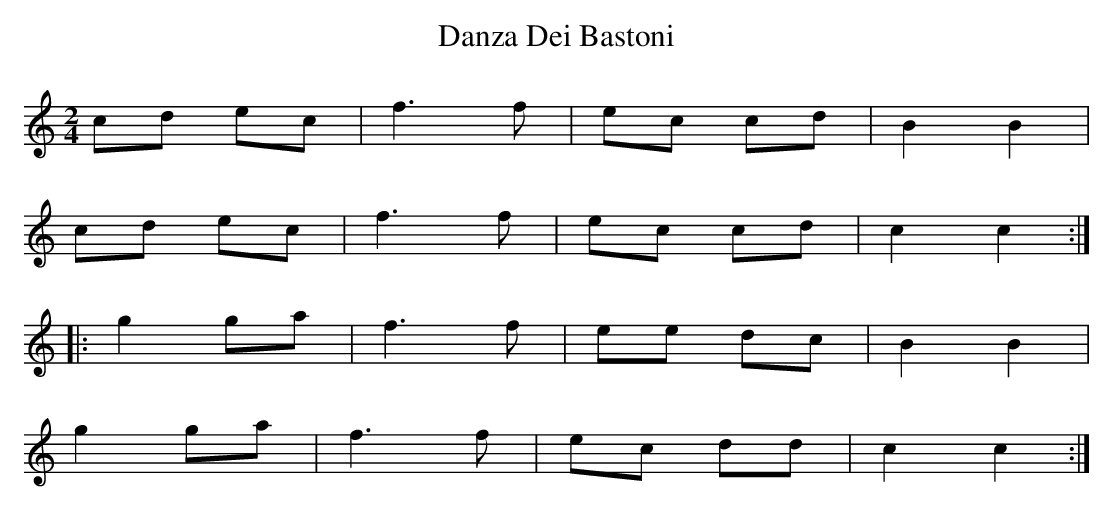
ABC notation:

X:1a
T:Danza Dei Bastoni
L:1/16
M:2/4
K:C major
c2d2 e2c2|f6f2|e2c2 c2d2|B4B4|
c2d2 e2c2|f6f2|e2c2 c2d2|c4c4:|
|:g4g2a2|f6f2|e2e2 d2c2|B4B4|
g4g2a2|f6f2|e2c2 d2d2|c4c4:|
